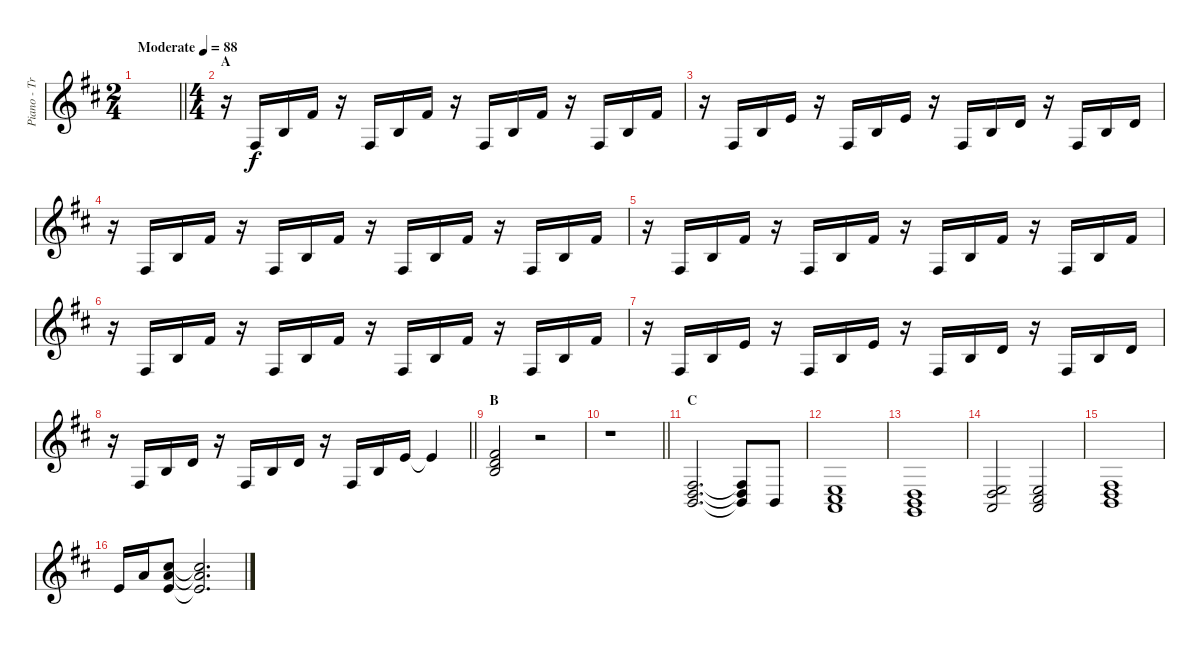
\track ("Piano - Treble" "Piano - Tr") {instrument acousticgrandpiano}
\staff {score}
\tuning (E4 B3 G3 D3 A2 E2 B1) {hide}
\ts (2 4)
\tempo (88 "Moderate")
\clef g2
\barLineRight lightlight
\ks d
|
\ts (4 4)
\section ("" "A")
r.16 4.4.16 0.2.16 2.1.16 r.16 4.4.16 0.2.16 2.1.16 r.16 4.4.16 0.2.16 2.1.16 r.16 4.4.16 0.2.16 2.1.16 |
r.16 4.4.16 0.2.16 0.1.16 r.16 4.4.16 0.2.16 0.1.16 r.16 4.4.16 0.2.16 3.2.16 r.16 4.4.16 0.2.16 3.2.16 |
r.16 4.4.16 0.2.16 2.1.16 r.16 4.4.16 0.2.16 2.1.16 r.16 4.4.16 0.2.16 2.1.16 r.16 4.4.16 0.2.16 2.1.16 |
r.16 4.4.16 0.2.16 2.1.16 r.16 4.4.16 0.2.16 2.1.16 r.16 4.4.16 0.2.16 2.1.16 r.16 4.4.16 0.2.16 2.1.16 |
r.16 4.4.16 0.2.16 2.1.16 r.16 4.4.16 0.2.16 2.1.16 r.16 4.4.16 0.2.16 2.1.16 r.16 4.4.16 0.2.16 2.1.16 |
r.16 4.4.16 0.2.16 0.1.16 r.16 4.4.16 0.2.16 0.1.16 r.16 4.4.16 0.2.16 3.2.16 r.16 4.4.16 0.2.16 3.2.16 |
\barLineRight lightlight
r.16 4.4.16 0.2.16 3.2.16 r.16 4.4.16 0.2.16 3.2.16 r.16 4.4.16 0.2.16 0.1.16 0.1{t}.4 |
\section ("" "B")
(2.1 3.2 4.3).2 r.2 |
\barLineRight lightlight
r.1 |
\section ("" "C")
(4.4 5.5 7.6).2{d} (4.4{t} 5.5{t} 7.6{t}).8 7.6.8 |
(2.4 4.5 5.6).1 |
(0.4 2.5 3.6).1 |
(2.4 5.5 5.6).2 (2.4 4.5 5.6).2 |
(4.4 5.5 7.6).1 |
9.3.16 10.2.16 (9.1 10.2 9.3).8 (9.1{t} 10.2{t} 9.3{t}).2{d}
